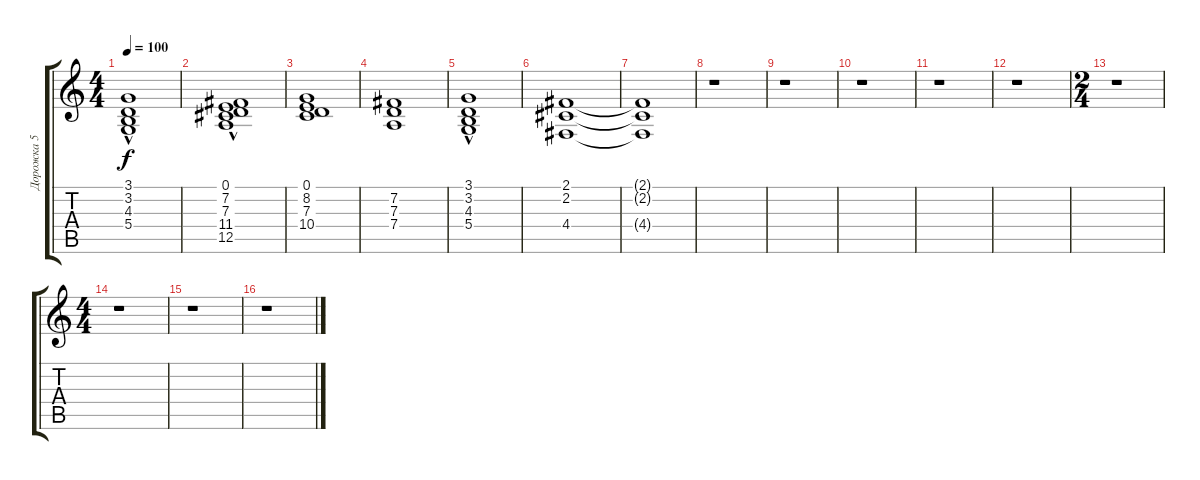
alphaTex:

\track ("Дорожка 5" "Дорожка 5") {instrument electricgrandpiano}
\staff {score tabs}
\tuning (E4 B3 G3 D3 A2 E2) {hide}
\ts (4 4)
\tempo 100
\clef g2
\ks c
(3.1{hac} 3.2 4.3 5.4{hac}).1{dy f} |
(0.1{hac} 7.2 7.3 11.4 12.5).1 |
(0.1 8.2 7.3 10.4).1 |
(7.2 7.3 7.4).1 |
(3.1{hac} 3.2 4.3 5.4{hac}).1 |
(2.1 2.2 4.4).1 |
(2.1{t} 2.2{t} 4.4{t}).1 |
r.1 |
r.1 |
r.1 |
r.1 |
r.1 |
\ts (2 4)
r.1 |
\ts (4 4)
r.1 |
r.1 |
r.1
